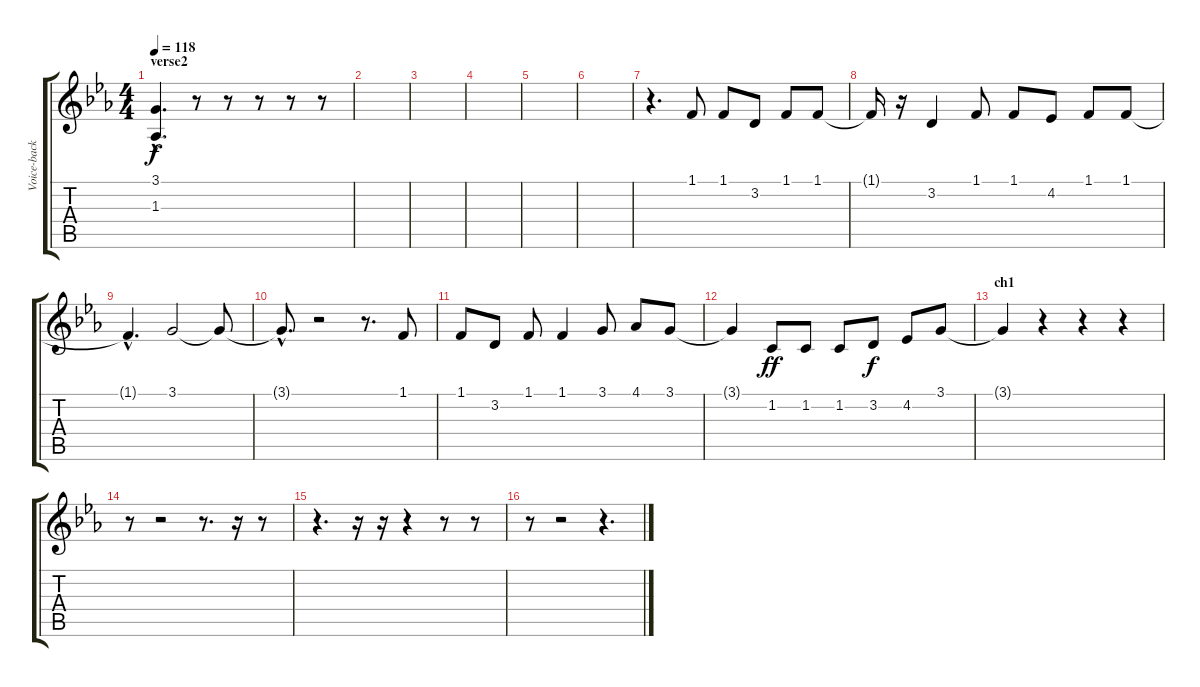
\track ("Voice-backs" "Voice-back") {instrument tenorsax}
\staff {score tabs}
\tuning (E4 B3 G3 D3 A2 E2) {hide}
\ts (4 4)
\section ("" "verse2")
\tempo 118
\clef g2
\ks cminor
(3.1{hac t} 1.3{hac t}).4{d dy f} r.8 r.8 r.8 r.8 r.8 |
|
|
|
|
|
r.4{d} 1.1.8 1.1.8 3.2.8 1.1.8 1.1.8 |
1.1{t}.16 r.16 3.2.4 1.1.8 1.1.8 4.2.8 1.1.8 1.1.8 |
1.1{hac t}.4{d} 3.1.2 3.1{t}.8 |
3.1{hac t}.8{d} r.2 r.8{d} 1.1.8 |
1.1.8 3.2.8 1.1.8 1.1.4 3.1.8 4.1.8 3.1.8 |
3.1{t}.4 1.2.8{dy ff} 1.2.8 1.2.8 3.2.8{dy f} 4.2.8 3.1.8 |
\section ("" "ch1")
3.1{t}.4 r.4 r.4 r.4 |
r.8 r.2 r.8{d} r.16 r.8 |
r.4{d} r.16 r.16 r.4 r.8 r.8 |
r.8 r.2 r.4{d}
